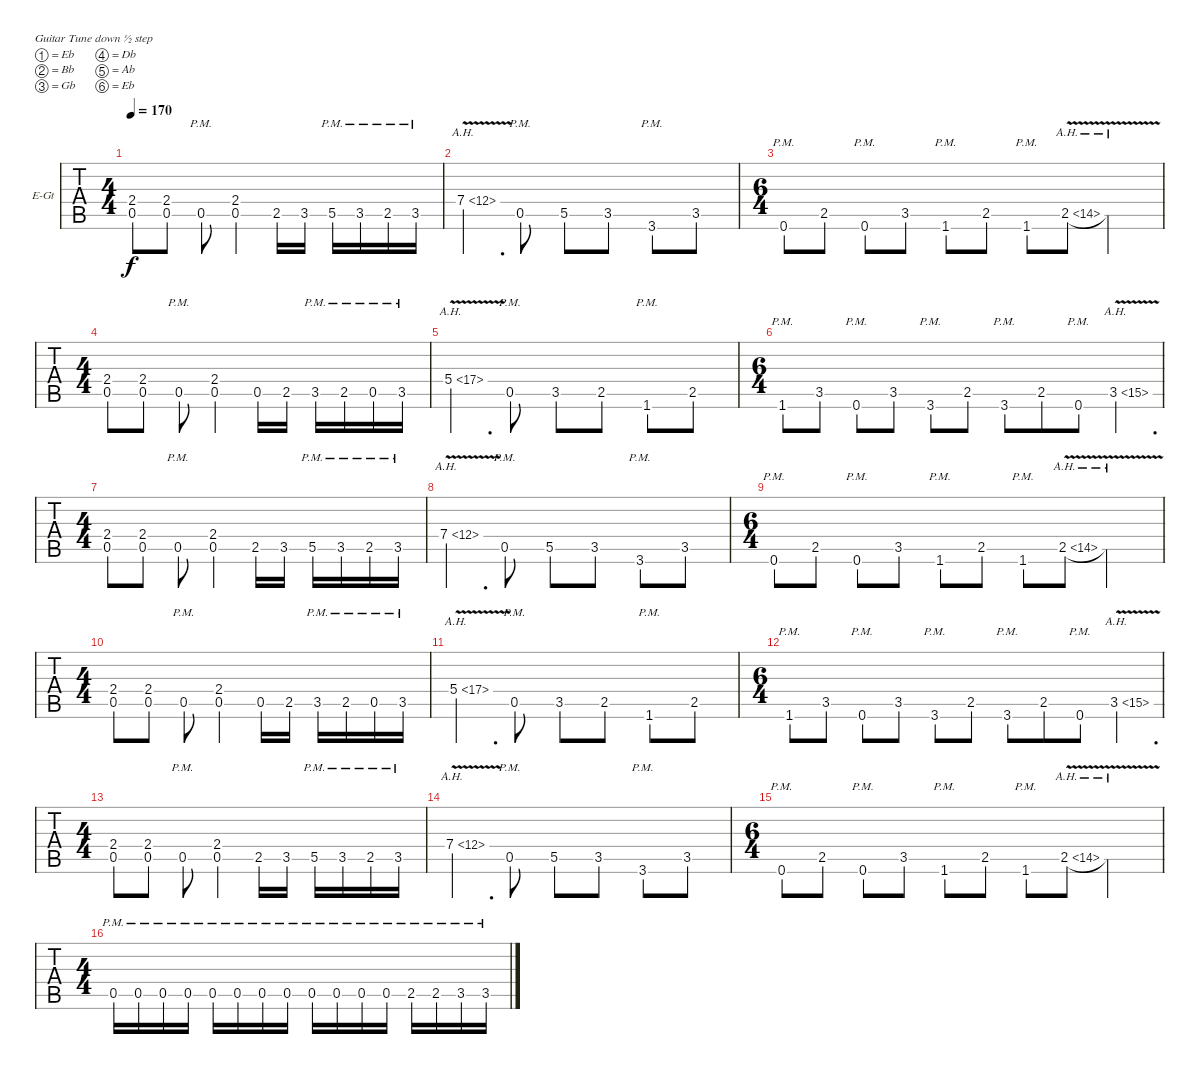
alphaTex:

\bracketExtendMode groupsimilarinstruments
\firstSystemTrackNameOrientation horizontal
\otherSystemsTrackNameOrientation horizontal
\track ("Илья Мамонтов" "E-Gt") {instrument distortionguitar}
\staff {tabs}
\tuning (Eb4 Bb3 Gb3 Db3 Ab2 Eb2)
\ts (4 4)
\beaming (8 2 2 2 2)
\tempo 170
\clef g2
\ks c
(2.4 0.5).8{dy f} (2.4 0.5).8 0.5{pm}.8 (2.4 0.5).4 2.5.16 3.5.16 5.5{pm}.16 3.5{pm}.16 2.5{pm}.16 3.5{pm}.16 |
7.4{ah 5 v}.4{d} 0.5{pm}.8 5.5.8 3.5.8 3.6{pm}.8 3.5.8 |
\ts (6 4)
\beaming (8 2 2 2 6)
0.6{pm}.8 2.5.8 0.6{pm}.8 3.5.8 1.6{pm}.8 2.5.8 1.6{pm}.8 2.5{ah 12 v}.8 2.5{ah 12 v t}.2 |
\ts (4 4)
\beaming (8 2 2 2 2)
(2.4 0.5).8 (2.4 0.5).8 0.5{pm}.8 (2.4 0.5).4 0.5.16 2.5.16 3.5{pm}.16 2.5{pm}.16 0.5{pm}.16 3.5{pm}.16 |
5.4{ah 12 v}.4{d} 0.5{pm}.8 3.5.8 2.5.8 1.6{pm}.8 2.5.8 |
\ts (6 4)
\beaming (8 2 2 2 6)
1.6{pm}.8 3.5.8 0.6{pm}.8 3.5.8 3.6{pm}.8 2.5.8 3.6{pm}.8 2.5.8 0.6{pm}.8 3.5{ah 12 v}.4{d} |
\ts (4 4)
\beaming (8 2 2 2 2)
(2.4 0.5).8 (2.4 0.5).8 0.5{pm}.8 (2.4 0.5).4 2.5.16 3.5.16 5.5{pm}.16 3.5{pm}.16 2.5{pm}.16 3.5{pm}.16 |
7.4{ah 5 v}.4{d} 0.5{pm}.8 5.5.8 3.5.8 3.6{pm}.8 3.5.8 |
\ts (6 4)
\beaming (8 2 2 2 6)
0.6{pm}.8 2.5.8 0.6{pm}.8 3.5.8 1.6{pm}.8 2.5.8 1.6{pm}.8 2.5{ah 12 v}.8 2.5{ah 12 v t}.2 |
\ts (4 4)
\beaming (8 2 2 2 2)
(2.4 0.5).8 (2.4 0.5).8 0.5{pm}.8 (2.4 0.5).4 0.5.16 2.5.16 3.5{pm}.16 2.5{pm}.16 0.5{pm}.16 3.5{pm}.16 |
5.4{ah 12 v}.4{d} 0.5{pm}.8 3.5.8 2.5.8 1.6{pm}.8 2.5.8 |
\ts (6 4)
\beaming (8 2 2 2 6)
1.6{pm}.8 3.5.8 0.6{pm}.8 3.5.8 3.6{pm}.8 2.5.8 3.6{pm}.8 2.5.8 0.6{pm}.8 3.5{ah 12 v}.4{d} |
\ts (4 4)
\beaming (8 2 2 2 2)
(2.4 0.5).8 (2.4 0.5).8 0.5{pm}.8 (2.4 0.5).4 2.5.16 3.5.16 5.5{pm}.16 3.5{pm}.16 2.5{pm}.16 3.5{pm}.16 |
7.4{ah 5 v}.4{d} 0.5{pm}.8 5.5.8 3.5.8 3.6{pm}.8 3.5.8 |
\ts (6 4)
\beaming (8 2 2 2 6)
0.6{pm}.8 2.5.8 0.6{pm}.8 3.5.8 1.6{pm}.8 2.5.8 1.6{pm}.8 2.5{ah 12 v}.8 2.5{ah 12 v t}.2 |
\ts (4 4)
\beaming (8 2 2 2 2)
0.5{pm}.16 0.5{pm}.16 0.5{pm}.16 0.5{pm}.16 0.5{pm}.16 0.5{pm}.16 0.5{pm}.16 0.5{pm}.16 0.5{pm}.16 0.5{pm}.16 0.5{pm}.16 0.5{pm}.16 2.5{pm}.16 2.5{pm}.16 3.5{pm}.16 3.5{pm}.16
